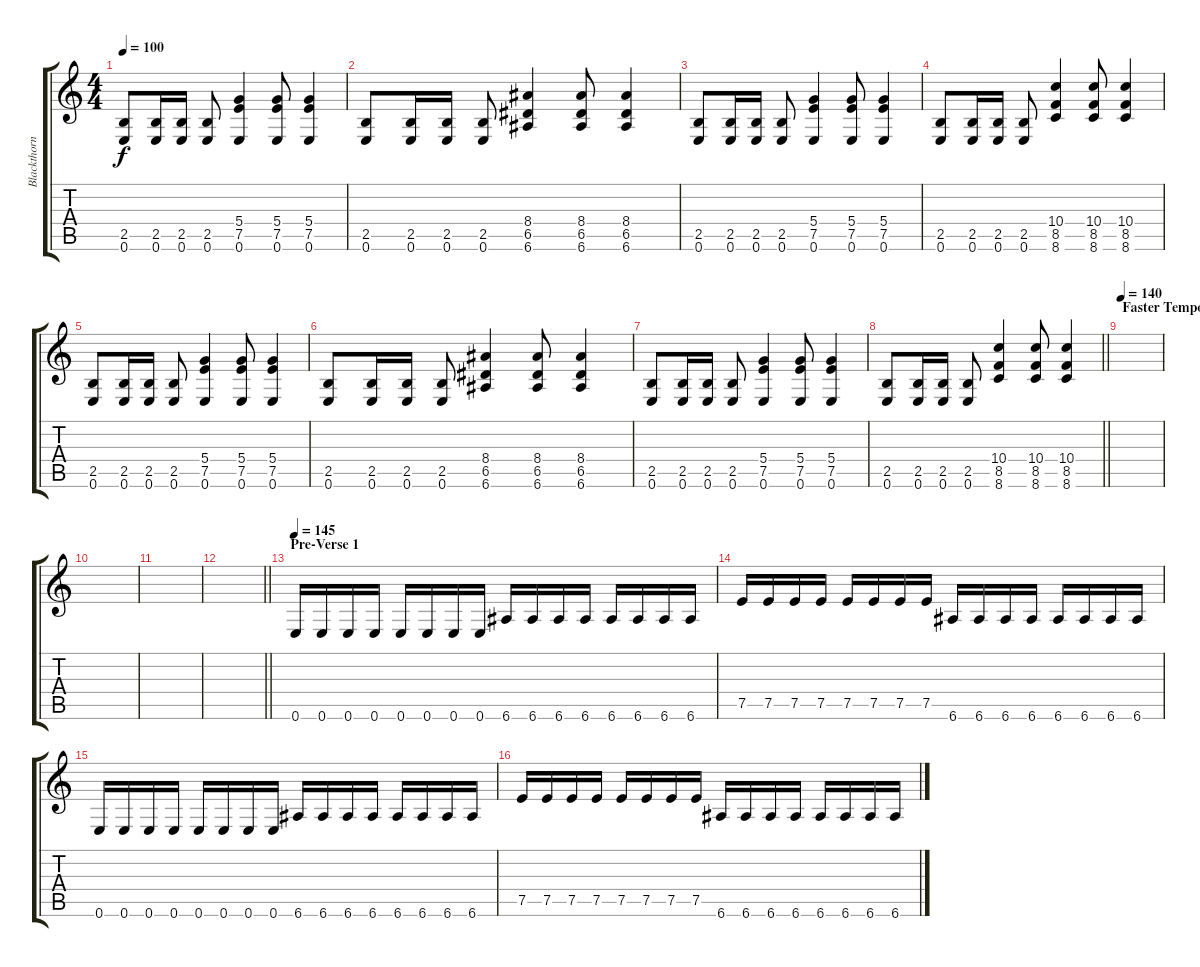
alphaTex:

\track ("Blackthorn" "Blackthorn") {instrument distortionguitar}
\staff {score tabs}
\tuning (E4 B3 G3 D3 A2 E2) {hide}
\ts (4 4)
\tempo 100
\clef g2
\ks c
(2.5 0.6).8{dy f} (2.5 0.6).16 (2.5 0.6).16 (2.5 0.6).8 (5.4 7.5 0.6).4 (5.4 7.5 0.6).8 (5.4 7.5 0.6).4 |
(2.5 0.6).8 (2.5 0.6).16 (2.5 0.6).16 (2.5 0.6).8 (8.4 6.5 6.6).4 (8.4 6.5 6.6).8 (8.4 6.5 6.6).4 |
(2.5 0.6).8 (2.5 0.6).16 (2.5 0.6).16 (2.5 0.6).8 (5.4 7.5 0.6).4 (5.4 7.5 0.6).8 (5.4 7.5 0.6).4 |
(2.5 0.6).8 (2.5 0.6).16 (2.5 0.6).16 (2.5 0.6).8 (10.4 8.5 8.6).4 (10.4 8.5 8.6).8 (10.4 8.5 8.6).4 |
(2.5 0.6).8 (2.5 0.6).16 (2.5 0.6).16 (2.5 0.6).8 (5.4 7.5 0.6).4 (5.4 7.5 0.6).8 (5.4 7.5 0.6).4 |
(2.5 0.6).8 (2.5 0.6).16 (2.5 0.6).16 (2.5 0.6).8 (8.4 6.5 6.6).4 (8.4 6.5 6.6).8 (8.4 6.5 6.6).4 |
(2.5 0.6).8 (2.5 0.6).16 (2.5 0.6).16 (2.5 0.6).8 (5.4 7.5 0.6).4 (5.4 7.5 0.6).8 (5.4 7.5 0.6).4 |
\barLineRight lightlight
(2.5 0.6).8 (2.5 0.6).16 (2.5 0.6).16 (2.5 0.6).8 (10.4 8.5 8.6).4 (10.4 8.5 8.6).8 (10.4 8.5 8.6).4 |
\section ("" "Faster Tempo")
\tempo 135
\tempo 140
|
|
|
\barLineRight lightlight
|
\section ("" "Pre-Verse 1")
\tempo 145
0.6.16 0.6.16 0.6.16 0.6.16 0.6.16 0.6.16 0.6.16 0.6.16 6.6.16 6.6.16 6.6.16 6.6.16 6.6.16 6.6.16 6.6.16 6.6.16 |
7.5.16 7.5.16 7.5.16 7.5.16 7.5.16 7.5.16 7.5.16 7.5.16 6.6.16 6.6.16 6.6.16 6.6.16 6.6.16 6.6.16 6.6.16 6.6.16 |
0.6.16 0.6.16 0.6.16 0.6.16 0.6.16 0.6.16 0.6.16 0.6.16 6.6.16 6.6.16 6.6.16 6.6.16 6.6.16 6.6.16 6.6.16 6.6.16 |
7.5.16 7.5.16 7.5.16 7.5.16 7.5.16 7.5.16 7.5.16 7.5.16 6.6.16 6.6.16 6.6.16 6.6.16 6.6.16 6.6.16 6.6.16 6.6.16
